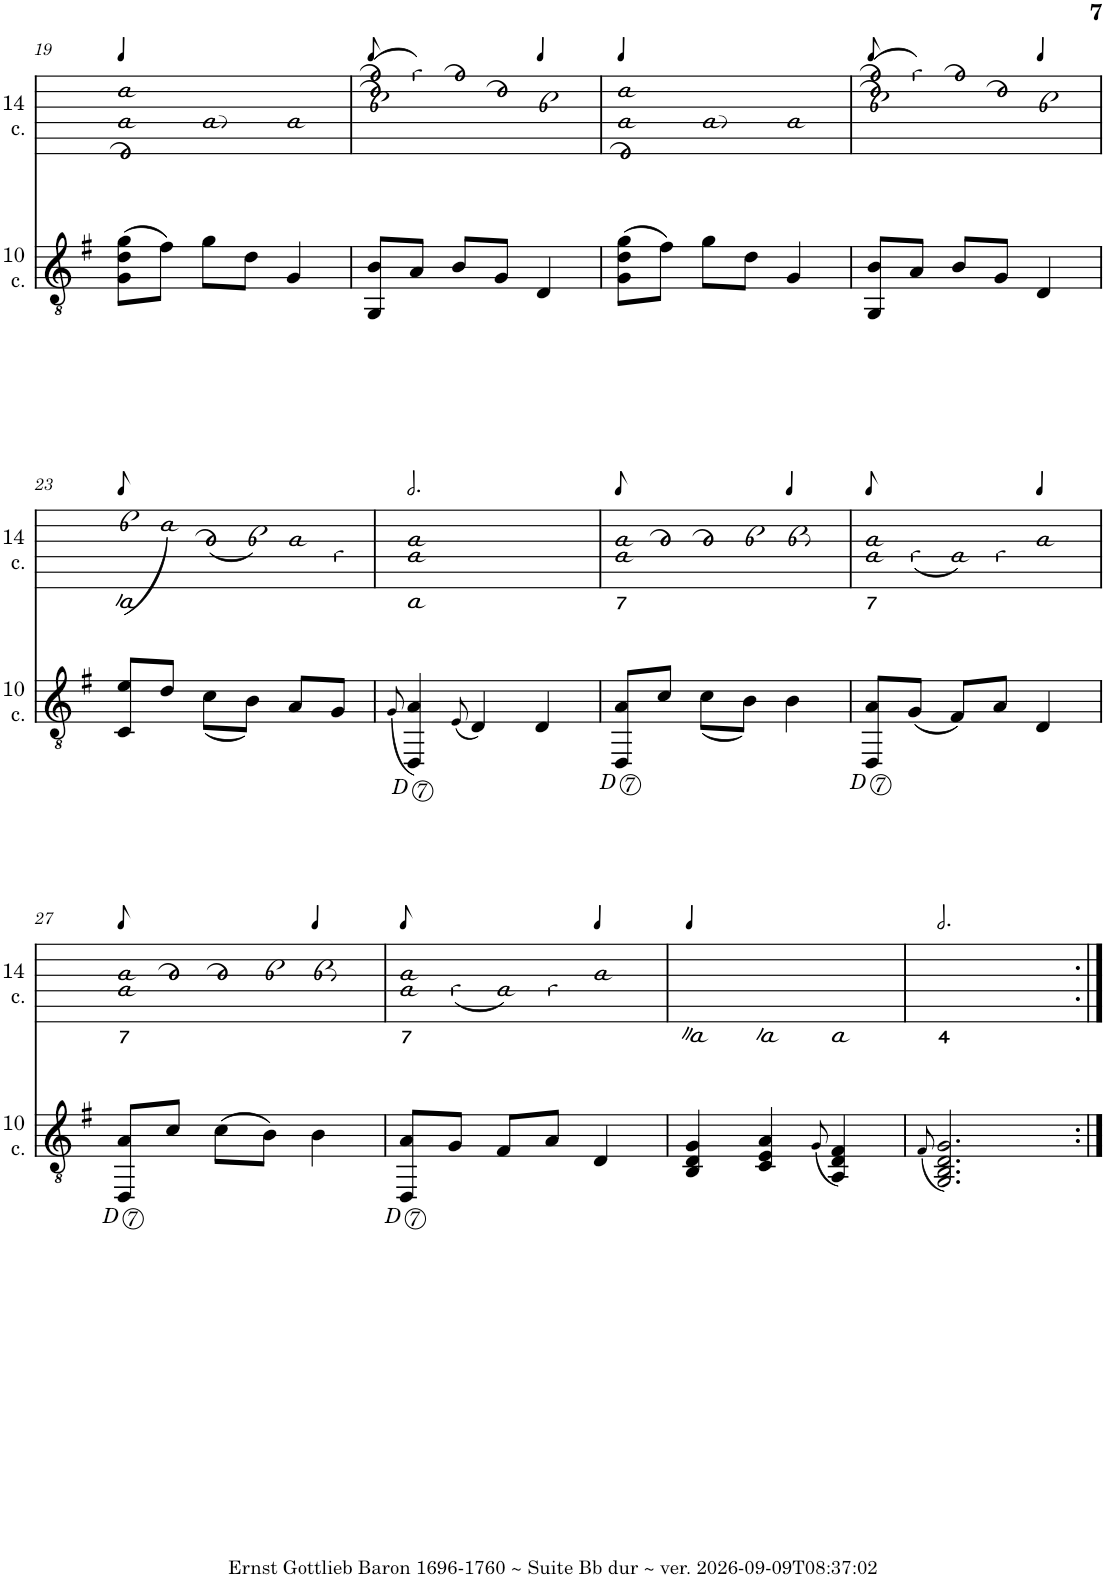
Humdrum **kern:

**kern	**kern
*part2	*part1
*staff2	*staff1
*I"10 c.	*I"14 c.
*I'10 c.	*I'14 c.
!!LO:PB:g=z
*clefGv2	*
*k[f#]	*k[b-e-]
*M3/4	*M3/4
=19	=19
(8G\ 8d\ 8g\L	4BB- 4F 4d
8f#\J)	.
8g\L	4F
8d\J	.
4G/	4F
=20	=20
8GG/ 8B/L	(8B-\ 8f\ 8b-X\L
8A/J	8aJ)
8B/L	8b-L
8G/J	8fJ
4D/	4B-X
=21	=21
(8G\ 8d\ 8g\L	4BB- 4F 4d
8f#\J)	.
8g\L	4F
8d\J	.
4G/	4F
=22	=22
8GG/ 8B/L	(8B-\ 8f\ 8b-X\L
8A/J	8aJ)
8B/L	8b-L
8G/J	8fJ
4D/	4B-X
!!LO:LB:g=z
=23	=23
8C/ 8e/L	(<8EE-\ 8e-\L
8d/J	8dJ)
(<8c\L	(<8cL
8B\J)	8B-J)
8A/L	8AL
8G/J	8GJ
=24	=24
(8qG/	.
!LO:TX:b:i:t=D	!
!LO:TX:b:i:t=7	!
4DD/ 4A/)	2.FF 2.F 2.A
(8qE/	.
4D/)	.
4D/	.
=25	=25
!LO:TX:b:i:t=D	!
!LO:TX:b:i:t=7	!
8DD/ 8A/L	8FFF\ 8F\ 8A\L
8c/J	8cJ
(<8c\L	8cL
8B\J)	8B-J
4B\	4B-
=26	=26
!LO:TX:b:i:t=D	!
!LO:TX:b:i:t=7	!
8DD/ 8A/L	8FFF\ 8F\ 8A\L
(<8G/J	(<8GJ
8F#/L)	8FL)
8A/J	8GJ
4D/	4A
!!LO:LB:g=z
=27	=27
!LO:TX:b:i:t=D	!
!LO:TX:b:i:t=7	!
8DD/ 8A/L	8FFF\ 8F\ 8A\L
8c/J	8cJ
(8c\L	8cL
8B\J)	8B-J
4B\	4B-
=28	=28
!LO:TX:b:i:t=D	!
!LO:TX:b:i:t=7	!
8DD/ 8A/L	8FFF\ 8F\ 8A\L
8G/J	(<8GJ
8F#/L	8FL)
8A/J	8GJ
4D/	4A
=29	=29
4BB/ 4D/ 4G/	4DD
4C/ 4E/ 4A/	4EE-
(8qG/	.
4AA/ 4D/ 4F#/)	4FF
=30	=30
(8qF#/	.
2.GG/ 2.BB/ 2.D/ 2.G/)	2.BBB-
=:|!	=:|!
*-	*-
